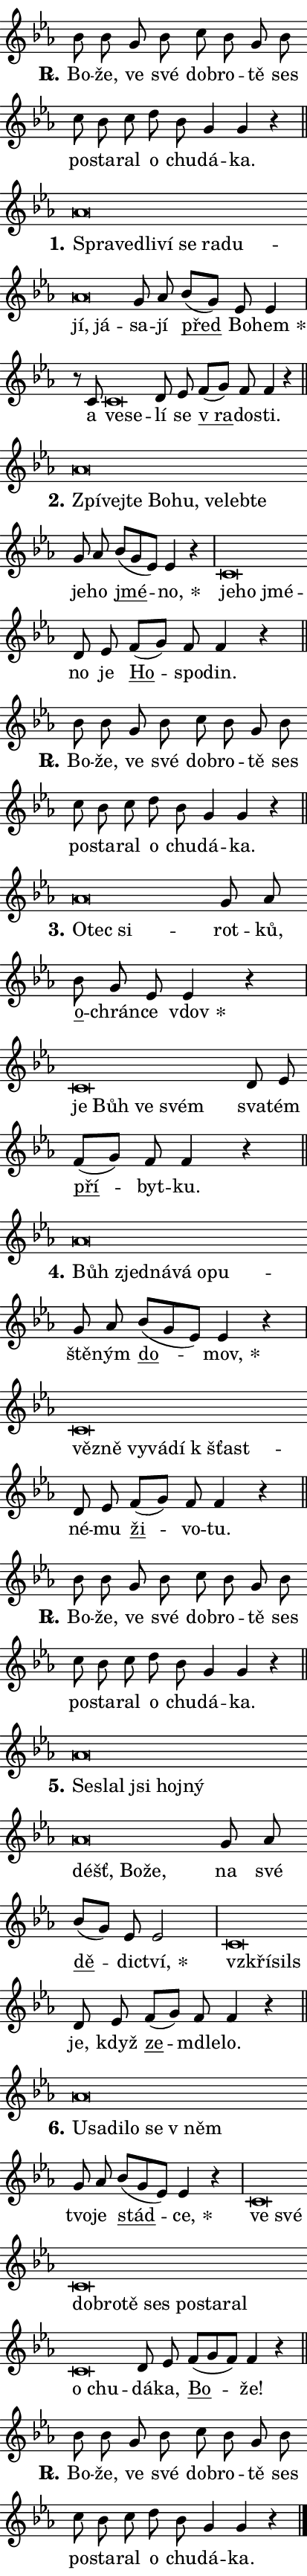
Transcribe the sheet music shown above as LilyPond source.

\version "2.22.1"
\header { tagline = "" }
\paper {
  indent = 0\cm
  top-margin = 0\cm
  right-margin = 0\cm
  bottom-margin = 0\cm
  left-margin = 0\cm
  paper-width = 7\cm
  page-breaking = #ly:one-page-breaking
  system-system-spacing.basic-distance = #11
  score-system-spacing.basic-distance = #11.3
  ragged-last = ##f
}


%% Author: Thomas Morley
%% https://lists.gnu.org/archive/html/lilypond-user/2020-05/msg00002.html
#(define (line-position grob)
"Returns position of @var[grob} in current system:
   @code{'start}, if at first time-step
   @code{'end}, if at last time-step
   @code{'middle} otherwise
"
  (let* ((col (ly:item-get-column grob))
         (ln (ly:grob-object col 'left-neighbor))
         (rn (ly:grob-object col 'right-neighbor))
         (col-to-check-left (if (ly:grob? ln) ln col))
         (col-to-check-right (if (ly:grob? rn) rn col))
         (break-dir-left
           (and
             (ly:grob-property col-to-check-left 'non-musical #f)
             (ly:item-break-dir col-to-check-left)))
         (break-dir-right
           (and
             (ly:grob-property col-to-check-right 'non-musical #f)
             (ly:item-break-dir col-to-check-right))))
        (cond ((eqv? 1 break-dir-left) 'start)
              ((eqv? -1 break-dir-right) 'end)
              (else 'middle))))

#(define (tranparent-at-line-position vctor)
  (lambda (grob)
  "Relying on @code{line-position} select the relevant enry from @var{vctor}.
Used to determine transparency,"
    (case (line-position grob)
      ((end) (not (vector-ref vctor 0)))
      ((middle) (not (vector-ref vctor 1)))
      ((start) (not (vector-ref vctor 2))))))

noteHeadBreakVisibility =
#(define-music-function (break-visibility)(vector?)
"Makes @code{NoteHead}s transparent relying on @var{break-visibility}"
#{
  \override NoteHead.transparent =
    #(tranparent-at-line-position break-visibility)
#})

#(define delete-ledgers-for-transparent-note-heads
  (lambda (grob)
    "Reads whether a @code{NoteHead} is transparent.
If so this @code{NoteHead} is removed from @code{'note-heads} from
@var{grob}, which is supposed to be @code{LedgerLineSpanner}.
As a result ledgers are not printed for this @code{NoteHead}"
    (let* ((nhds-array (ly:grob-object grob 'note-heads))
           (nhds-list
             (if (ly:grob-array? nhds-array)
                 (ly:grob-array->list nhds-array)
                 '()))
           ;; Relies on the transparent-property being done before
           ;; Staff.LedgerLineSpanner.after-line-breaking is executed.
           ;; This is fragile ...
           (to-keep
             (remove
               (lambda (nhd)
                 (ly:grob-property nhd 'transparent #f))
               nhds-list)))
      ;; TODO find a better method to iterate over grob-arrays, similiar
      ;; to filter/remove etc for lists
      ;; For now rebuilt from scratch
      (set! (ly:grob-object grob 'note-heads)  '())
      (for-each
        (lambda (nhd)
          (ly:pointer-group-interface::add-grob grob 'note-heads nhd))
        to-keep))))

hideNotes = {
  \noteHeadBreakVisibility #begin-of-line-visible
}
unHideNotes = {
  \noteHeadBreakVisibility #all-visible
}

% work-around for resetting accidentals
% https://lilypond.org/doc/v2.23/Documentation/notation/displaying-rhythms#unmetered-music
cadenzaMeasure = {
  \cadenzaOff
  \partial 1024 s1024
  \cadenzaOn
}

#(define-markup-command (accent layout props text) (markup?)
  "Underline accented syllable"
  (interpret-markup layout props
    #{\markup \override #'(offset . 4.3) \underline { #text }#}))

responsum = \markup \concat {
  "R" \hspace #-1.05 \path #0.1 #'((moveto 0 0.07) (lineto 0.9 0.8)) \hspace #0.05 "."
}

\layout {
    \context {
        \Staff
        \remove "Time_signature_engraver"
        \override LedgerLineSpanner.after-line-breaking = #delete-ledgers-for-transparent-note-heads
    }
    \context {
        \Voice {
            \override NoteHead.output-attributes = #'((class . "notehead"))
            \override Hairpin.height = #0.55
        }
    }
    \context {
        \Lyrics {
            \override StanzaNumber.output-attributes = #'((class . "stanzanumber"))
            \override LyricSpace.minimum-distance = #0.9
            \override LyricText.font-name = #"TeX Gyre Schola"
            \override LyricText.font-size = 1
            \override StanzaNumber.font-name = #"TeX Gyre Schola Bold"
            \override StanzaNumber.font-size = 1
        }
    }
}

% magnetic-lyrics.ily
%
%   written by
%     Jean Abou Samra <jean@abou-samra.fr>
%     Werner Lemberg <wl@gnu.org>
%
%   adapted by
%     Jiri Hon <jiri.hon@gmail.com>
%
% Version 2022-Apr-15

% https://www.mail-archive.com/lilypond-user@gnu.org/msg149350.html

#(define (Left_hyphen_pointer_engraver context)
   "Collect syllable-hyphen-syllable occurrences in lyrics and store
them in properties.  This engraver only looks to the left.  For
example, if the lyrics input is @code{foo -- bar}, it does the
following.

@itemize @bullet
@item
Set the @code{text} property of the @code{LyricHyphen} grob between
@q{foo} and @q{bar} to @code{foo}.

@item
Set the @code{left-hyphen} property of the @code{LyricText} grob with
text @q{foo} to the @code{LyricHyphen} grob between @q{foo} and
@q{bar}.
@end itemize

Use this auxiliary engraver in combination with the
@code{lyric-@/text::@/apply-@/magnetic-@/offset!} hook."
   (let ((hyphen #f)
         (text #f))
     (make-engraver
      (acknowledgers
       ((lyric-syllable-interface engraver grob source-engraver)
        (set! text grob)))
      (end-acknowledgers
       ((lyric-hyphen-interface engraver grob source-engraver)
        ;(when (not (grob::has-interface grob 'lyric-space-interface))
          (set! hyphen grob)));)
      ((stop-translation-timestep engraver)
       (when (and text hyphen)
         (ly:grob-set-object! text 'left-hyphen hyphen))
       (set! text #f)
       (set! hyphen #f)))))

#(define (lyric-text::apply-magnetic-offset! grob)
   "If the space between two syllables is less than the value in
property @code{LyricText@/.details@/.squash-threshold}, move the right
syllable to the left so that it gets concatenated with the left
syllable.

Use this function as a hook for
@code{LyricText@/.after-@/line-@/breaking} if the
@code{Left_@/hyphen_@/pointer_@/engraver} is active."
   (let ((hyphen (ly:grob-object grob 'left-hyphen #f)))
     (when hyphen
       (let ((left-text (ly:spanner-bound hyphen LEFT)))
         (when (grob::has-interface left-text 'lyric-syllable-interface)
           (let* ((common (ly:grob-common-refpoint grob left-text X))
                  (this-x-ext (ly:grob-extent grob common X))
                  (left-x-ext
                   (begin
                     ;; Trigger magnetism for left-text.
                     (ly:grob-property left-text 'after-line-breaking)
                     (ly:grob-extent left-text common X)))
                  ;; `delta` is the gap width between two syllables.
                  (delta (- (interval-start this-x-ext)
                            (interval-end left-x-ext)))
                  (details (ly:grob-property grob 'details))
                  (threshold (assoc-get 'squash-threshold details 0.2)))
             (when (< delta threshold)
               (let* (;; We have to manipulate the input text so that
                      ;; ligatures crossing syllable boundaries are not
                      ;; disabled.  For languages based on the Latin
                      ;; script this is essentially a beautification.
                      ;; However, for non-Western scripts it can be a
                      ;; necessity.
                      (lt (ly:grob-property left-text 'text))
                      (rt (ly:grob-property grob 'text))
                      (is-space (grob::has-interface hyphen 'lyric-space-interface))
                      (space (if is-space " " ""))
                      (space-markup (grob-interpret-markup grob " "))
                      (space-size (interval-length (ly:stencil-extent space-markup X)))
                      (extra-delta (if is-space space-size 0))
                      ;; Append new syllable.
                      (ltrt-space (if (and (string? lt) (string? rt))
                                (string-append lt space rt)
                                (make-concat-markup (list lt space rt))))
                      ;; Right-align `ltrt` to the right side.
                      (ltrt-space-markup (grob-interpret-markup
                               grob
                               (make-translate-markup
                                (cons (interval-length this-x-ext) 0)
                                (make-right-align-markup ltrt-space)))))
                 (begin
                   ;; Don't print `left-text`.
                   (ly:grob-set-property! left-text 'stencil #f)
                   ;; Set text and stencil (which holds all collected
                   ;; syllables so far) and shift it to the left.
                   (ly:grob-set-property! grob 'text ltrt-space)
                   (ly:grob-set-property! grob 'stencil ltrt-space-markup)
                   (ly:grob-translate-axis! grob (- (- delta extra-delta)) X))))))))))


#(define (lyric-hyphen::displace-bounds-first grob)
   ;; Make very sure this callback isn't triggered too early.
   (let ((left (ly:spanner-bound grob LEFT))
         (right (ly:spanner-bound grob RIGHT)))
     (ly:grob-property left 'after-line-breaking)
     (ly:grob-property right 'after-line-breaking)
     (ly:lyric-hyphen::print grob)))

squashThreshold = #0.4

\layout {
  \context {
    \Lyrics
    \consists #Left_hyphen_pointer_engraver
    \override LyricText.after-line-breaking =
      #lyric-text::apply-magnetic-offset!
    \override LyricHyphen.stencil = #lyric-hyphen::displace-bounds-first
    \override LyricText.details.squash-threshold = \squashThreshold
    \override LyricHyphen.minimum-distance = 0
    \override LyricHyphen.minimum-length = \squashThreshold
  }
}

squash = \override LyricText.details.squash-threshold = 9999
unSquash = \override LyricText.details.squash-threshold = \squashThreshold

left = \override LyricText.self-alignment-X = #LEFT
unLeft = \revert LyricText.self-alignment-X

starOffset = #(lambda (grob) 
                (let ((x_offset (ly:self-alignment-interface::aligned-on-x-parent grob)))
                  (if (= x_offset 0) 0 (+ x_offset 1.2))))

star = #(define-music-function (syllable)(string?)
"Append star separator at the end of a syllable"
#{
  \once \override LyricText.X-offset = #starOffset
  \lyricmode { \markup {
    #syllable
    \override #'((font-name . "TeX Gyre Schola Bold")) \hspace #0.2 \lower #0.65 \larger "*"
  } }
#})

starAccent = #(define-music-function (syllable)(string?)
"Append star separator at the end of a syllable and make accent"
#{
  \once \override LyricText.X-offset = #starOffset
  \lyricmode { \markup {
    \accent #syllable
    \override #'((font-name . "TeX Gyre Schola Bold")) \hspace #0.2 \lower #0.65 \larger "*"
  } }
#})

breath = #(define-music-function (syllable)(string?)
"Append breathing indicator at the end of a syllable"
#{
  \lyricmode { \markup { #syllable "+" } }
#})

optionalBreath = #(define-music-function (syllable)(string?)
"Append optional breathing indicator at the end of a syllable"
#{
  \lyricmode { \markup { #syllable "(+)" } }
#})


\score {
    <<
        \new Voice = "melody" { \cadenzaOn \key es \major \relative { bes'8 bes g bes c bes g bes \bar "" c bes c \bar "" d bes g4 g r \cadenzaMeasure \bar "||" \break } }
        \new Lyrics \lyricsto "melody" { \lyricmode { \set stanza = \responsum
Bo -- že, ve své dob -- ro -- tě ses po -- sta -- ral o chu -- dá -- ka. } }
    >>
    \layout {}
}

\score {
    <<
        \new Voice = "melody" { \cadenzaOn \key es \major \relative { as'\breve*1/16 \hideNotes \breve*1/16 \bar "" \breve*1/16 \bar "" \breve*1/16 \bar "" \breve*1/16 \bar "" \breve*1/16 \bar "" \breve*1/16 \bar "" \breve*1/16 \breve*1/16 \bar "" \unHideNotes g8 as \bar "" bes[( g)] es es4 \cadenzaMeasure \bar "|" r8 c8 c\breve*1/16 \hideNotes \breve*1/16 \bar "" \unHideNotes d8 es \bar "" f[( g)] f f4 r \cadenzaMeasure \bar "||" \break } }
        \new Lyrics \lyricsto "melody" { \lyricmode { \set stanza = "1."
\left Spra -- \squash ve -- dli -- ví se ra -- du -- jí, já -- \unLeft \unSquash sa -- jí \markup \accent před Bo -- \star hem a \left ve -- \squash se -- \unLeft \unSquash lí se \markup \accent "v ra" -- do -- sti. } }
    >>
    \layout {}
}

\score {
    <<
        \new Voice = "melody" { \cadenzaOn \key es \major \relative { as'\breve*1/16 \hideNotes \breve*1/16 \bar "" \breve*1/16 \bar "" \breve*1/16 \bar "" \breve*1/16 \bar "" \breve*1/16 \bar "" \breve*1/16 \breve*1/16 \bar "" \unHideNotes g8 as \bar "" bes[( g es)] es4 r \cadenzaMeasure \bar "|" c\breve*1/16 \hideNotes \breve*1/16 \breve*1/16 \bar "" \unHideNotes d8 es \bar "" f[( g)] f f4 r \cadenzaMeasure \bar "||" \break } }
        \new Lyrics \lyricsto "melody" { \lyricmode { \set stanza = "2."
\left Zpí -- \squash vej -- te Bo -- hu, ve -- leb -- te \unLeft \unSquash je -- ho \markup \accent jmé -- \star no, \left je -- \squash ho jmé -- \unLeft \unSquash no je \markup \accent Ho -- spo -- din. } }
    >>
    \layout {}
}

\score {
    <<
        \new Voice = "melody" { \cadenzaOn \key es \major \relative { bes'8 bes g bes c bes g bes \bar "" c bes c \bar "" d bes g4 g r \cadenzaMeasure \bar "||" \break } }
        \new Lyrics \lyricsto "melody" { \lyricmode { \set stanza = \responsum
Bo -- že, ve své dob -- ro -- tě ses po -- sta -- ral o chu -- dá -- ka. } }
    >>
    \layout {}
}

\score {
    <<
        \new Voice = "melody" { \cadenzaOn \key es \major \relative { as'\breve*1/16 \hideNotes \breve*1/16 \breve*1/16 \bar "" \unHideNotes g8 as \bar "" bes g es es4 r \cadenzaMeasure \bar "|" c\breve*1/16 \hideNotes \breve*1/16 \bar "" \breve*1/16 \breve*1/16 \bar "" \unHideNotes d8 es \bar "" f[( g)] f f4 r \cadenzaMeasure \bar "||" \break } }
        \new Lyrics \lyricsto "melody" { \lyricmode { \set stanza = "3."
\left O -- \squash tec si -- \unLeft \unSquash rot -- ků, \markup \accent o -- chrán -- ce \star vdov \left je \squash Bůh ve svém \unLeft \unSquash sva -- tém \markup \accent pří -- byt -- ku. } }
    >>
    \layout {}
}

\score {
    <<
        \new Voice = "melody" { \cadenzaOn \key es \major \relative { as'\breve*1/16 \hideNotes \breve*1/16 \bar "" \breve*1/16 \bar "" \breve*1/16 \bar "" \breve*1/16 \breve*1/16 \bar "" \unHideNotes g8 as \bar "" bes[( g es)] es4 r \cadenzaMeasure \bar "|" c\breve*1/16 \hideNotes \breve*1/16 \bar "" \breve*1/16 \bar "" \breve*1/16 \bar "" \breve*1/16 \breve*1/16 \bar "" \unHideNotes d8 es \bar "" f[( g)] f f4 r \cadenzaMeasure \bar "||" \break } }
        \new Lyrics \lyricsto "melody" { \lyricmode { \set stanza = "4."
\left Bůh \squash zjed -- ná -- vá o -- pu -- \unLeft \unSquash ště -- ným \markup \accent do -- \star mov, \left věz -- \squash ně vy -- vá -- dí "k šťast" -- \unLeft \unSquash né -- mu \markup \accent ži -- vo -- tu. } }
    >>
    \layout {}
}

\score {
    <<
        \new Voice = "melody" { \cadenzaOn \key es \major \relative { bes'8 bes g bes c bes g bes \bar "" c bes c \bar "" d bes g4 g r \cadenzaMeasure \bar "||" \break } }
        \new Lyrics \lyricsto "melody" { \lyricmode { \set stanza = \responsum
Bo -- že, ve své dob -- ro -- tě ses po -- sta -- ral o chu -- dá -- ka. } }
    >>
    \layout {}
}

\score {
    <<
        \new Voice = "melody" { \cadenzaOn \key es \major \relative { as'\breve*1/16 \hideNotes \breve*1/16 \bar "" \breve*1/16 \bar "" \breve*1/16 \bar "" \breve*1/16 \bar "" \breve*1/16 \bar "" \breve*1/16 \breve*1/16 \bar "" \unHideNotes g8 as \bar "" bes[( g)] es es2 \cadenzaMeasure \bar "|" c\breve*1/16 \hideNotes \breve*1/16 \bar "" \unHideNotes d8 es \bar "" f[( g)] f f4 r \cadenzaMeasure \bar "||" \break } }
        \new Lyrics \lyricsto "melody" { \lyricmode { \set stanza = "5."
\left Se -- \squash slal jsi hoj -- ný déšť, Bo -- že, \unLeft \unSquash na své \markup \accent dě -- dic -- \star tví, \left vzkří -- \squash sils \unLeft \unSquash je, když \markup \accent ze -- mdle -- lo. } }
    >>
    \layout {}
}

\score {
    <<
        \new Voice = "melody" { \cadenzaOn \key es \major \relative { as'\breve*1/16 \hideNotes \breve*1/16 \bar "" \breve*1/16 \bar "" \breve*1/16 \bar "" \breve*1/16 \breve*1/16 \bar "" \unHideNotes g8 as \bar "" bes[( g es)] es4 r \cadenzaMeasure \bar "|" c\breve*1/16 \hideNotes \breve*1/16 \bar "" \breve*1/16 \bar "" \breve*1/16 \bar "" \breve*1/16 \bar "" \breve*1/16 \bar "" \breve*1/16 \bar "" \breve*1/16 \bar "" \breve*1/16 \bar "" \breve*1/16 \breve*1/16 \bar "" \unHideNotes d8 es \bar "" f[( g f)] f4 r \cadenzaMeasure \bar "||" \break } }
        \new Lyrics \lyricsto "melody" { \lyricmode { \set stanza = "6."
\left U -- \squash sa -- di -- lo se "v něm" \unLeft \unSquash tvo -- je \markup \accent stád -- \star ce, \left ve \squash své dob -- ro -- tě ses po -- sta -- ral o chu -- \unLeft \unSquash dá -- ka, \markup \accent Bo -- že! } }
    >>
    \layout {}
}

\score {
    <<
        \new Voice = "melody" { \cadenzaOn \key es \major \relative { bes'8 bes g bes c bes g bes \bar "" c bes c \bar "" d bes g4 g r \cadenzaMeasure \bar "||" \break } \bar "|." }
        \new Lyrics \lyricsto "melody" { \lyricmode { \set stanza = \responsum
Bo -- že, ve své dob -- ro -- tě ses po -- sta -- ral o chu -- dá -- ka. } }
    >>
    \layout {}
}
